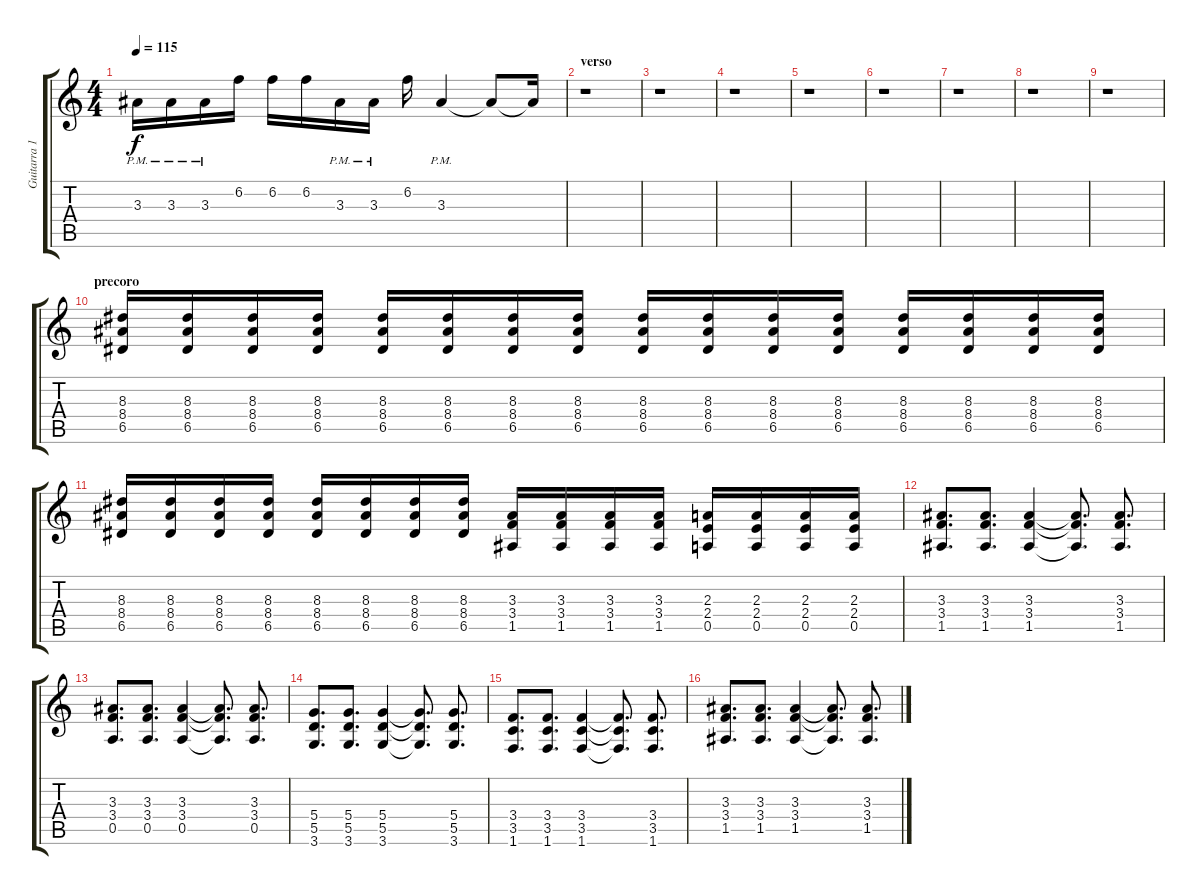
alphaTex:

\track ("Guitarra 1" "Guitarra 1") {instrument distortionguitar}
\staff {score tabs}
\tuning (E4 B3 G3 D3 A2 E2) {hide}
\ts (4 4)
\tempo 115
\clef g2
\ks c
3.3{pm}.16{dy f} 3.3{pm}.16 3.3{pm}.16 6.2.16 6.2.16 6.2.16 3.3{pm}.16 3.3{pm}.16 6.2.16 3.3{pm}.4 3.3{t}.8 3.3{t}.16 |
\section ("" "verso")
r.1 |
r.1 |
r.1 |
r.1 |
r.1 |
r.1 |
r.1 |
r.1 |
\section ("" "precoro")
(8.3 8.4 6.5).16 (8.3 8.4 6.5).16 (8.3 8.4 6.5).16 (8.3 8.4 6.5).16 (8.3 8.4 6.5).16 (8.3 8.4 6.5).16 (8.3 8.4 6.5).16 (8.3 8.4 6.5).16 (8.3 8.4 6.5).16 (8.3 8.4 6.5).16 (8.3 8.4 6.5).16 (8.3 8.4 6.5).16 (8.3 8.4 6.5).16 (8.3 8.4 6.5).16 (8.3 8.4 6.5).16 (8.3 8.4 6.5).16 |
(8.3 8.4 6.5).16 (8.3 8.4 6.5).16 (8.3 8.4 6.5).16 (8.3 8.4 6.5).16 (8.3 8.4 6.5).16 (8.3 8.4 6.5).16 (8.3 8.4 6.5).16 (8.3 8.4 6.5).16 (3.3 3.4 1.5).16 (3.3 3.4 1.5).16 (3.3 3.4 1.5).16 (3.3 3.4 1.5).16 (2.3 2.4 0.5).16 (2.3 2.4 0.5).16 (2.3 2.4 0.5).16 (2.3 2.4 0.5).16 |
(3.3 3.4 1.5).8{d instrument distortionguitar} (3.3 3.4 1.5).8{d} (3.3 3.4 1.5).4 (3.3{t} 3.4{t} 1.5{t}).8{d} (3.3 3.4 1.5).8{d} |
(3.3 3.4 0.5).8{d} (3.3 3.4 0.5).8{d} (3.3 3.4 0.5).4 (3.3{t} 3.4{t} 0.5{t}).8{d} (3.3 3.4 0.5).8{d} |
(5.4 5.5 3.6).8{d} (5.4 5.5 3.6).8{d} (5.4 5.5 3.6).4 (5.4{t} 5.5{t} 3.6{t}).8{d} (5.4 5.5 3.6).8{d} |
(3.4 3.5 1.6).8{d} (3.4 3.5 1.6).8{d} (3.4 3.5 1.6).4 (3.4{t} 3.5{t} 1.6{t}).8{d} (3.4 3.5 1.6).8{d} |
(3.3 3.4 1.5).8{d instrument distortionguitar} (3.3 3.4 1.5).8{d} (3.3 3.4 1.5).4 (3.3{t} 3.4{t} 1.5{t}).8{d} (3.3 3.4 1.5).8{d}
